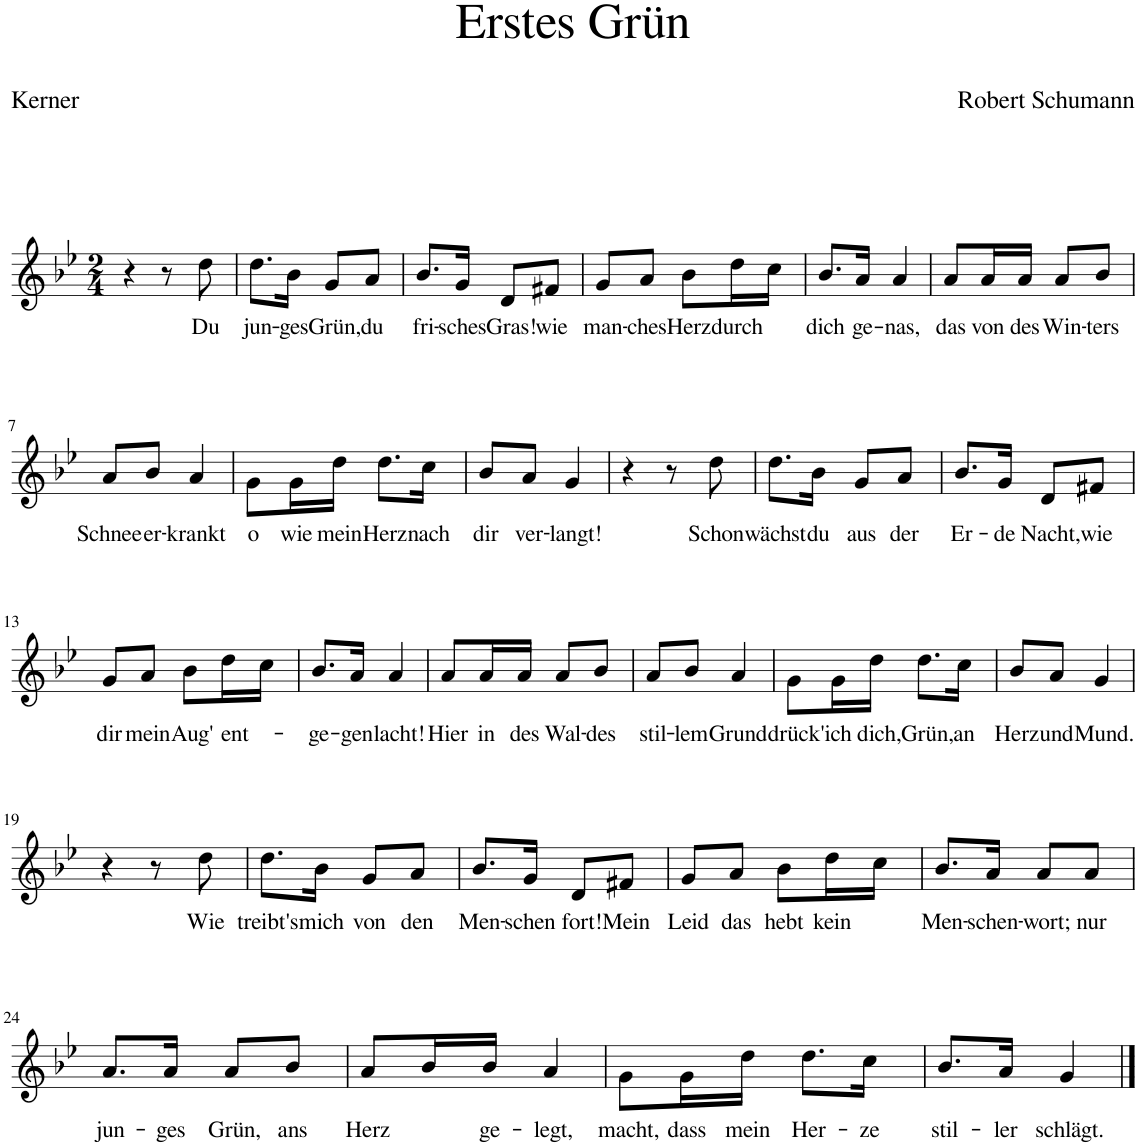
**kern	**text
*part1	*part1
*staff1	*staff1
*I"Piano	*
*I'Pno	*
*clefG2	*
*k[b-e-]	*
*M2/4	*
=1	=1
4r	.
8r	.
!	!LO:LY:b
8dd\	Du
=2	=2
!	!LO:LY:b
8.dd\L	jun-
!	!LO:LY:b
16b-\Jk	-ges
!	!LO:LY:b
8g/L	Grün,
!	!LO:LY:b
8a/J	du
=3	=3
!	!LO:LY:b
8.b-/L	fri-
!	!LO:LY:b
16g/Jk	-sches
!	!LO:LY:b
8d/L	Gras!
!	!LO:LY:b
8f#X/J	wie
=4	=4
!	!LO:LY:b
8g/L	man-
!	!LO:LY:b
8a/J	-ches
!	!LO:LY:b
8b-\L	Herz
!	!LO:LY:b
16dd\L	durch
16cc\JJ	.
=5	=5
!	!LO:LY:b
8.b-/L	dich
!	!LO:LY:b
16a/Jk	ge-
!	!LO:LY:b
4a/	-nas,
=6	=6
!	!LO:LY:b
8a/L	das
!	!LO:LY:b
16a/L	von
!	!LO:LY:b
16a/JJ	des
!	!LO:LY:b
8a/L	Win-
!	!LO:LY:b
8b-/J	-ters
!!LO:LB:g=z
=7	=7
!	!LO:LY:b
8a/L	Schnee
!	!LO:LY:b
8b-/J	er-
!	!LO:LY:b
4a/	-krankt
=8	=8
!	!LO:LY:b
8g\L	o
!	!LO:LY:b
16g\L	wie
!	!LO:LY:b
16dd\JJ	mein
!	!LO:LY:b
8.dd\L	Herz
!	!LO:LY:b
16cc\Jk	nach
=9	=9
!	!LO:LY:b
8b-/L	dir
!	!LO:LY:b
8a/J	ver-
!	!LO:LY:b
4g/	-langt!
=10	=10
4r	.
8r	.
!	!LO:LY:b
8dd\	Schon
=11	=11
!	!LO:LY:b
8.dd\L	wächst
!	!LO:LY:b
16b-\Jk	du
!	!LO:LY:b
8g/L	aus
!	!LO:LY:b
8a/J	der
=12	=12
!	!LO:LY:b
8.b-/L	Er-
!	!LO:LY:b
16g/Jk	-de
!	!LO:LY:b
8d/L	Nacht,
!	!LO:LY:b
8f#X/J	wie
!!LO:LB:g=z
=13	=13
!	!LO:LY:b
8g/L	dir
!	!LO:LY:b
8a/J	mein
!	!LO:LY:b
8b-\L	Aug'
!	!LO:LY:b
16dd\L	ent-
16cc\JJ	.
=14	=14
!	!LO:LY:b
8.b-/L	-ge-
!	!LO:LY:b
16a/Jk	-gen
!	!LO:LY:b
4a/	lacht!
=15	=15
!	!LO:LY:b
8a/L	Hier
!	!LO:LY:b
16a/L	in
!	!LO:LY:b
16a/JJ	des
!	!LO:LY:b
8a/L	Wal-
!	!LO:LY:b
8b-/J	-des
=16	=16
!	!LO:LY:b
8a/L	stil-
!	!LO:LY:b
8b-/J	-lem
!	!LO:LY:b
4a/	Grund
=17	=17
!	!LO:LY:b
8g\L	drück'
!	!LO:LY:b
16g\L	ich
!	!LO:LY:b
16dd\JJ	dich,
!	!LO:LY:b
8.dd\L	Grün,
!	!LO:LY:b
16cc\Jk	an
=18	=18
!	!LO:LY:b
8b-/L	Herz
!	!LO:LY:b
8a/J	und
!	!LO:LY:b
4g/	Mund.
!!LO:LB:g=z
=19	=19
4r	.
8r	.
!	!LO:LY:b
8dd\	Wie
=20	=20
!	!LO:LY:b
8.dd\L	treibt's
!	!LO:LY:b
16b-\Jk	mich
!	!LO:LY:b
8g/L	von
!	!LO:LY:b
8a/J	den
=21	=21
!	!LO:LY:b
8.b-/L	Men-
!	!LO:LY:b
16g/Jk	-schen
!	!LO:LY:b
8d/L	fort!
!	!LO:LY:b
8f#X/J	Mein
=22	=22
!	!LO:LY:b
8g/L	Leid
!	!LO:LY:b
8a/J	das
!	!LO:LY:b
8b-\L	hebt
!	!LO:LY:b
16dd\L	kein
16cc\JJ	.
=23	=23
!	!LO:LY:b
8.b-/L	Men-
!	!LO:LY:b
16a/Jk	-schen-
!	!LO:LY:b
8a/L	-wort;
!	!LO:LY:b
8a/J	nur
!!LO:LB:g=z
=24	=24
!	!LO:LY:b
8.a/L	jun-
!	!LO:LY:b
16a/Jk	-ges
!	!LO:LY:b
8a/L	Grün,
!	!LO:LY:b
8b-/J	ans
=25	=25
!	!LO:LY:b
8a/L	Herz
16b-/L	.
!	!LO:LY:b
16b-/JJ	ge-
!	!LO:LY:b
4a/	-legt,
=26	=26
!	!LO:LY:b
8g\L	macht,
!	!LO:LY:b
16g\L	dass
!	!LO:LY:b
16dd\JJ	mein
!	!LO:LY:b
8.dd\L	Her-
!	!LO:LY:b
16cc\Jk	-ze
=27	=27
!	!LO:LY:b
8.b-/L	stil-
!	!LO:LY:b
16a/Jk	-ler
!	!LO:LY:b
4g/	schlägt.
==	==
*-	*-
